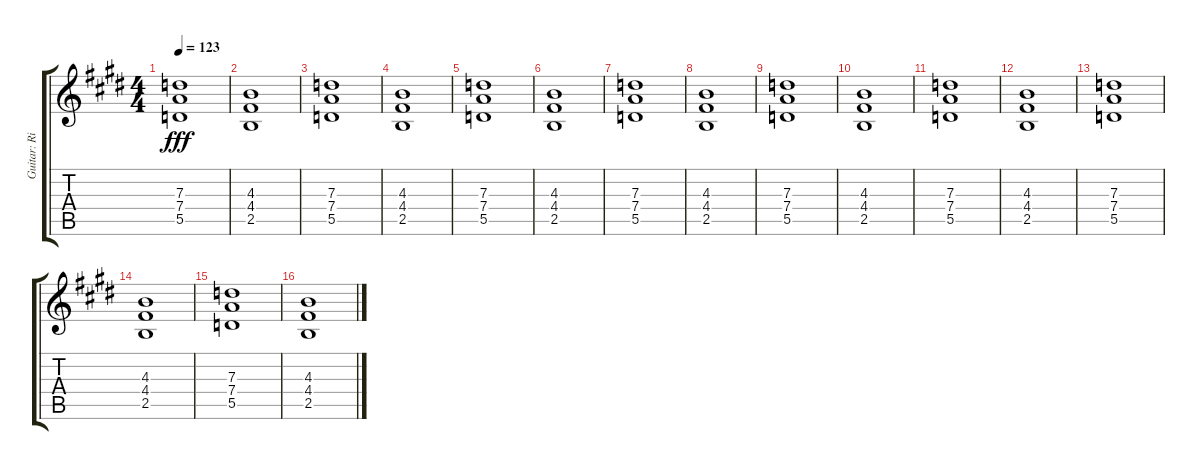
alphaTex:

\track ("Guitar: Rik" "Guitar: Ri") {instrument acousticguitarsteel}
\staff {score tabs}
\tuning (E4 B3 G3 D3 A2 E2) {hide}
\ts (4 4)
\tempo 123
\clef g2
\ks e
(7.3 7.4 5.5).1{dy fff} |
(4.3 4.4 2.5).1 |
(7.3 7.4 5.5).1 |
(4.3 4.4 2.5).1 |
(7.3 7.4 5.5).1 |
(4.3 4.4 2.5).1 |
(7.3 7.4 5.5).1 |
(4.3 4.4 2.5).1 |
(7.3 7.4 5.5).1 |
(4.3 4.4 2.5).1 |
(7.3 7.4 5.5).1 |
(4.3 4.4 2.5).1 |
(7.3 7.4 5.5).1 |
(4.3 4.4 2.5).1 |
(7.3 7.4 5.5).1 |
(4.3 4.4 2.5).1
